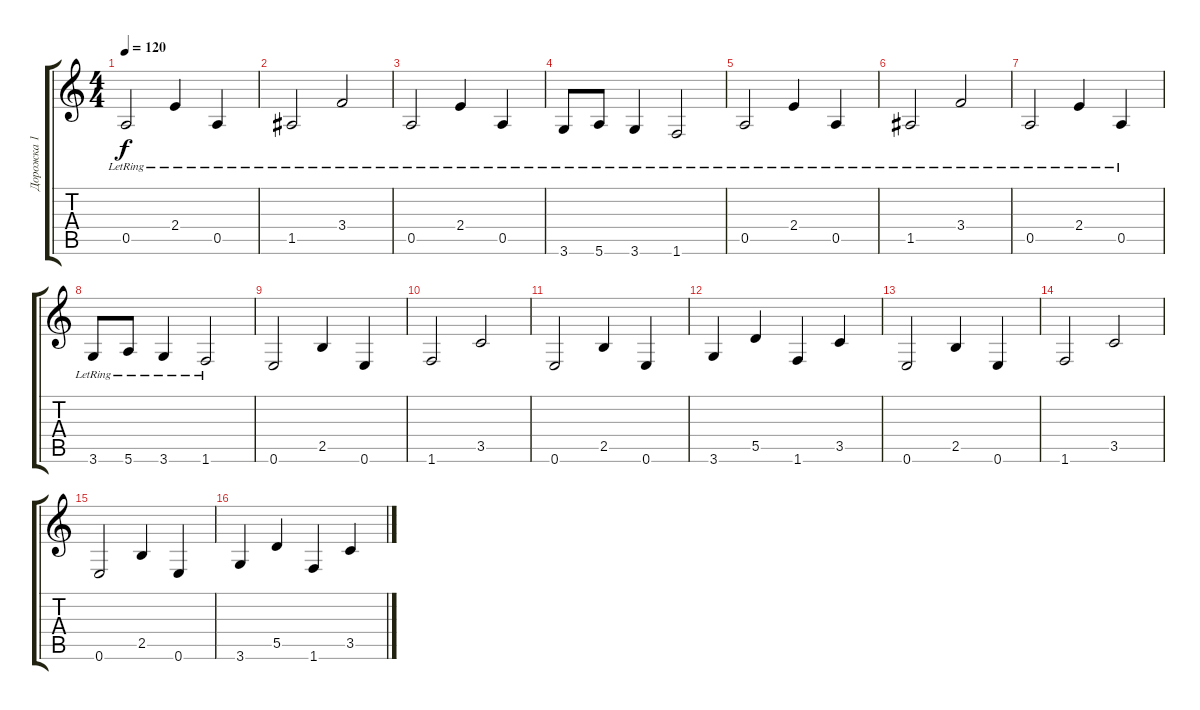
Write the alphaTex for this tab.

\track ("Дорожка 1" "Дорожка 1") {instrument distortionguitar}
\staff {score tabs}
\tuning (E4 B3 G3 D3 A2 E2) {hide}
\ts (4 4)
\tempo 120
\clef g2
\ks c
0.5{lr}.2{dy f} 2.4{lr}.4 0.5{lr}.4 |
1.5{lr}.2 3.4{lr}.2 |
0.5{lr}.2 2.4{lr}.4 0.5{lr}.4 |
3.6{lr}.8 5.6{lr}.8 3.6{lr}.4 1.6{lr}.2 |
0.5{lr}.2 2.4{lr}.4 0.5{lr}.4 |
1.5{lr}.2 3.4{lr}.2 |
0.5{lr}.2 2.4{lr}.4 0.5{lr}.4 |
3.6{lr}.8 5.6{lr}.8 3.6{lr}.4 1.6{lr}.2 |
0.6.2 2.5.4 0.6.4 |
1.6.2 3.5.2 |
0.6.2 2.5.4 0.6.4 |
3.6.4 5.5.4 1.6.4 3.5.4 |
0.6.2 2.5.4 0.6.4 |
1.6.2 3.5.2 |
0.6.2 2.5.4 0.6.4 |
3.6.4 5.5.4 1.6.4 3.5.4
